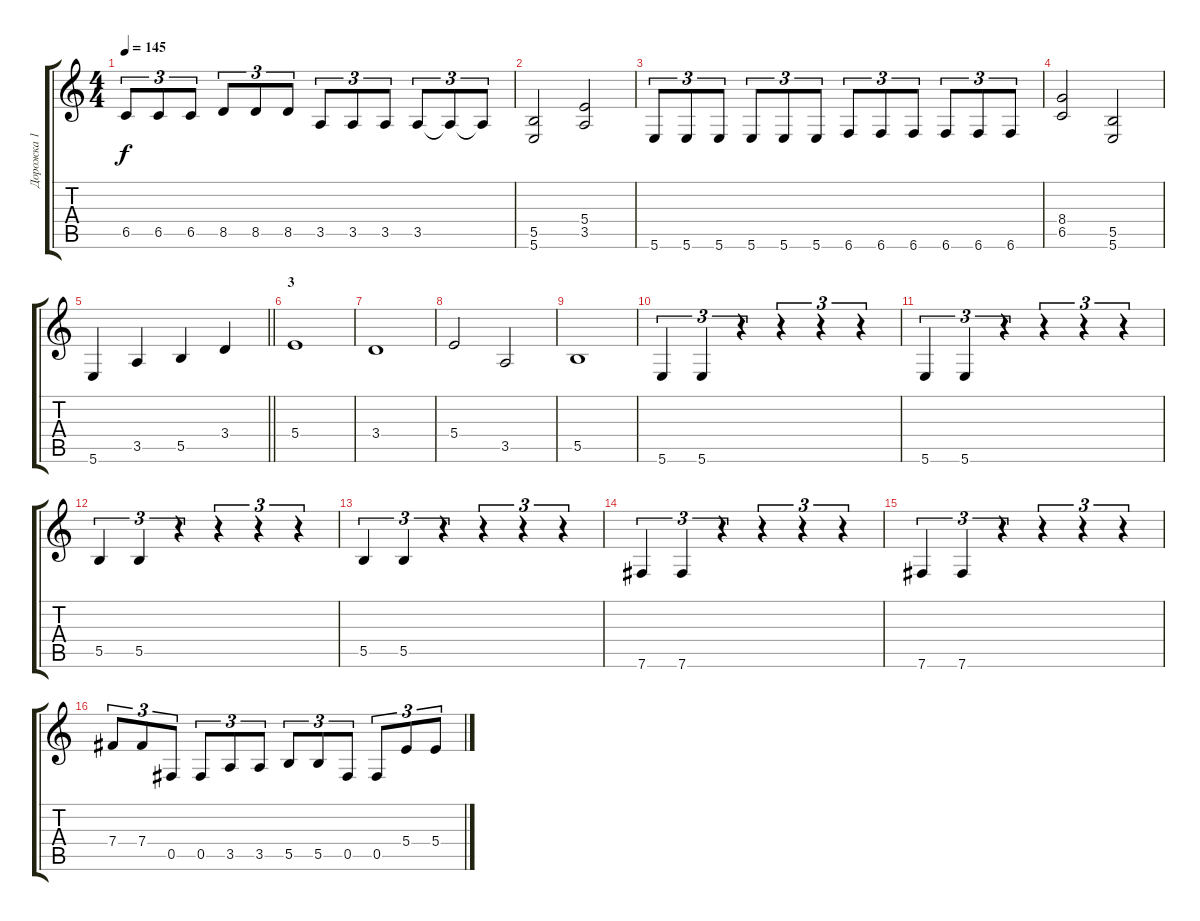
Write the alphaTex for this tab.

\track ("Дорожка 1" "Дорожка 1") {instrument distortionguitar}
\staff {score tabs}
\tuning (Db4 Ab3 E3 B2 Gb2 B1) {hide}
\ts (4 4)
\tempo 145
\clef g2
\ks c
6.5.8{tu (3 2) dy f} 6.5.8{tu (3 2)} 6.5.8{tu (3 2)} 8.5.8{tu (3 2)} 8.5.8{tu (3 2)} 8.5.8{tu (3 2)} 3.5.8{tu (3 2)} 3.5.8{tu (3 2)} 3.5.8{tu (3 2)} 3.5.8{tu (3 2)} 3.5{t}.8{tu (3 2)} 3.5{t}.8{tu (3 2)} |
(5.5 5.6).2 (5.4 3.5).2 |
5.6.8{tu (3 2)} 5.6.8{tu (3 2)} 5.6.8{tu (3 2)} 5.6.8{tu (3 2)} 5.6.8{tu (3 2)} 5.6.8{tu (3 2)} 6.6.8{tu (3 2)} 6.6.8{tu (3 2)} 6.6.8{tu (3 2)} 6.6.8{tu (3 2)} 6.6.8{tu (3 2)} 6.6.8{tu (3 2)} |
(8.4 6.5).2 (5.5 5.6).2 |
\barLineRight lightlight
5.6.4 3.5.4 5.5.4 3.4.4 |
\section ("" "3")
5.4.1 |
3.4.1 |
5.4.2 3.5.2 |
5.5.1 |
5.6.4{tu (3 2)} 5.6.4{tu (3 2)} r.4{tu (3 2)} r.4{tu (3 2)} r.4{tu (3 2)} r.4{tu (3 2)} |
5.6.4{tu (3 2)} 5.6.4{tu (3 2)} r.4{tu (3 2)} r.4{tu (3 2)} r.4{tu (3 2)} r.4{tu (3 2)} |
5.5.4{tu (3 2)} 5.5.4{tu (3 2)} r.4{tu (3 2)} r.4{tu (3 2)} r.4{tu (3 2)} r.4{tu (3 2)} |
5.5.4{tu (3 2)} 5.5.4{tu (3 2)} r.4{tu (3 2)} r.4{tu (3 2)} r.4{tu (3 2)} r.4{tu (3 2)} |
7.6.4{tu (3 2)} 7.6.4{tu (3 2)} r.4{tu (3 2)} r.4{tu (3 2)} r.4{tu (3 2)} r.4{tu (3 2)} |
7.6.4{tu (3 2)} 7.6.4{tu (3 2)} r.4{tu (3 2)} r.4{tu (3 2)} r.4{tu (3 2)} r.4{tu (3 2)} |
7.4.8{tu (3 2)} 7.4.8{tu (3 2)} 0.5.8{tu (3 2)} 0.5.8{tu (3 2)} 3.5.8{tu (3 2)} 3.5.8{tu (3 2)} 5.5.8{tu (3 2)} 5.5.8{tu (3 2)} 0.5.8{tu (3 2)} 0.5.8{tu (3 2)} 5.4.8{tu (3 2)} 5.4.8{tu (3 2)}
